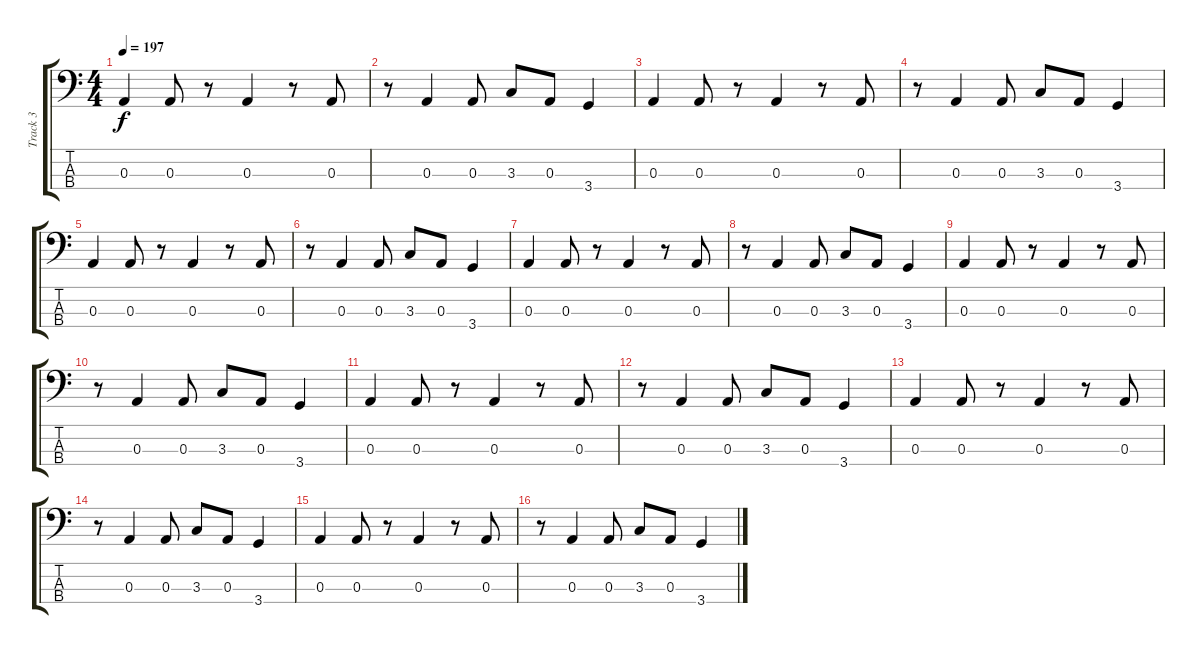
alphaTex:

\track ("Track 3" "Track 3") {instrument electricbassfinger}
\staff {score tabs}
\tuning (G2 D2 A1 E1) {hide}
\ts (4 4)
\tempo 197
\clef f4
\ks c
0.3.4{dy f} 0.3.8 r.8 0.3.4 r.8 0.3.8 |
r.8 0.3.4 0.3.8 3.3.8 0.3.8 3.4.4 |
0.3.4 0.3.8 r.8 0.3.4 r.8 0.3.8 |
r.8 0.3.4 0.3.8 3.3.8 0.3.8 3.4.4 |
0.3.4 0.3.8 r.8 0.3.4 r.8 0.3.8 |
r.8 0.3.4 0.3.8 3.3.8 0.3.8 3.4.4 |
0.3.4 0.3.8 r.8 0.3.4 r.8 0.3.8 |
r.8 0.3.4 0.3.8 3.3.8 0.3.8 3.4.4 |
0.3.4 0.3.8 r.8 0.3.4 r.8 0.3.8 |
r.8 0.3.4 0.3.8 3.3.8 0.3.8 3.4.4 |
0.3.4 0.3.8 r.8 0.3.4 r.8 0.3.8 |
r.8 0.3.4 0.3.8 3.3.8 0.3.8 3.4.4 |
0.3.4 0.3.8 r.8 0.3.4 r.8 0.3.8 |
r.8 0.3.4 0.3.8 3.3.8 0.3.8 3.4.4 |
0.3.4 0.3.8 r.8 0.3.4 r.8 0.3.8 |
r.8 0.3.4 0.3.8 3.3.8 0.3.8 3.4.4
